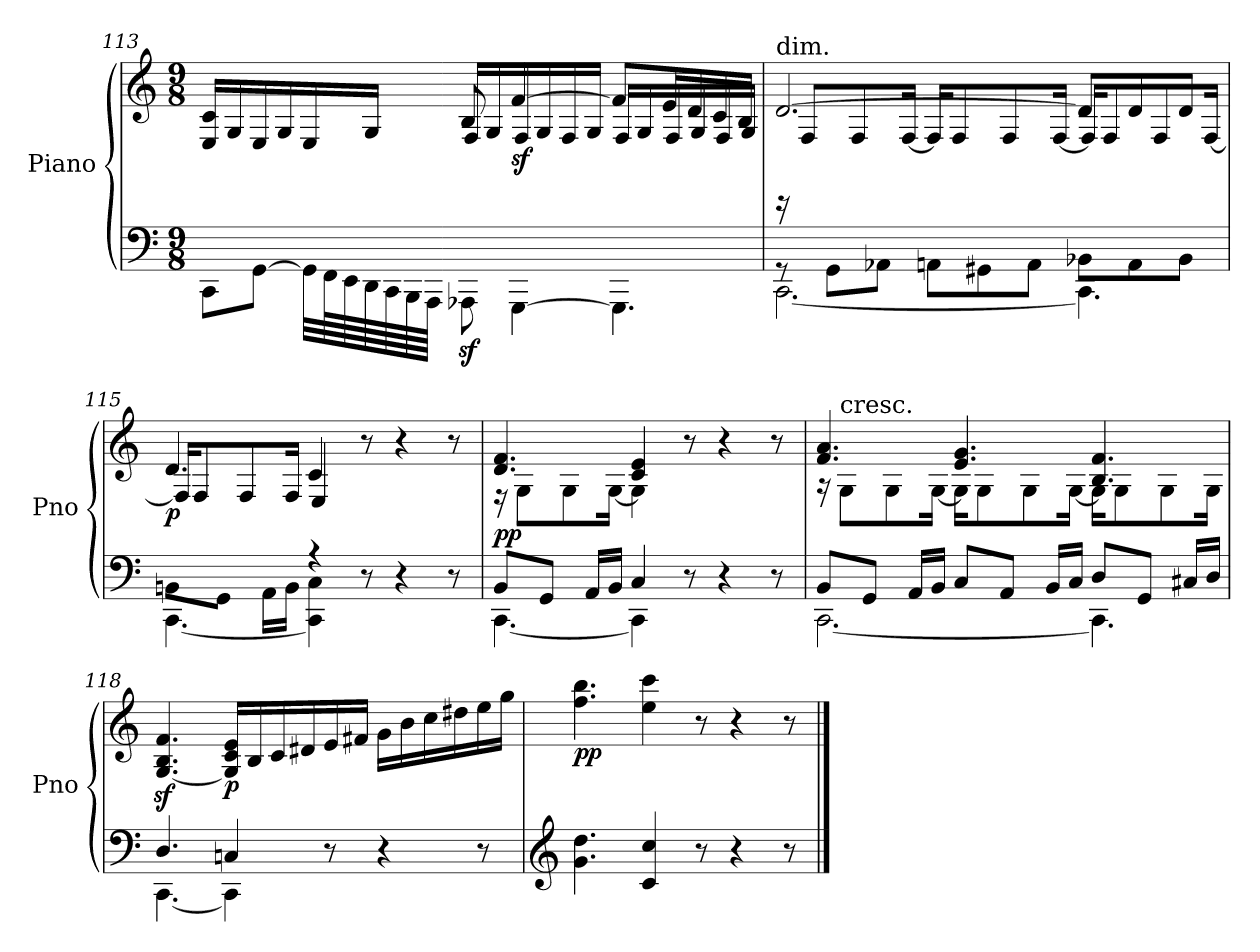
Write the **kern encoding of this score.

**kern	**kern	**dynam
*part1	*part1	*part1
*staff2	*staff1	*staff1/2
*I"Piano	*	*
*I'Pno	*	*
!!LO:LB:g=z
*clefF4	*clefG2	*
*k[]	*k[]	*
*M9/8	*M9/8	*
=113	=113	=113
*	*^	*
8CC\L	16E/ 16c/LL	4.ryy	.
.	16G/	.	.
[8GG\J	16E/	.	.
.	16G/	.	.
32GG\LLL]	16E/	.	.
64FF\L	.	.	.
64EE\	.	.	.
64DD\	16G/JJ	.	.
64CC\	.	.	.
64BBB\	.	.	.
64AAA\JJJJ	.	.	.
8AAA-Xz<\	8B/	16F/LL	.
.	.	16G/	.
!	!	!	!LO:DY:b
[4GGG\	[4f/	16F/	sf
.	.	16G/	.
.	.	16F/	.
.	.	16G/JJ	.
4.GGG\]	8f/L]	16F/LL	.
.	.	16G/	.
.	16e/L	16F/	.
.	16d/	16G/	.
.	16c/	16F/	.
.	16B/JJ	16G/JJ	.
!!LO:LB:g=z	!!
=114	=114	=114	=114
*^	*	*	*
!	!	!LO:TX:a:t=dim.	!	!
8rGG	[2.CC\	[2.d/	16rAAA	.
.	.	.	8F/L	.
8GG\L	.	.	.	.
.	.	.	8F/	.
8AA-X\J	.	.	.	.
.	.	.	[16F/Jk	.
8AAn\L	.	.	16F/KL]	.
.	.	.	8F/	.
8GG#X\	.	.	.	.
.	.	.	8F/	.
8AA\J	.	.	.	.
.	.	.	[16F/Jk	.
8BB-X\L	4.CC\]	8d/L]	16F/KL]	.
.	.	.	8F/	.
8AA\	.	8d/	.	.
.	.	.	8F/	.
8BB-\J	.	8d/J	.	.
.	.	.	[16F/Jk	.
=115	=115	=115	=115	=115
!	!	!	!	!LO:DY:b
8BBn\L	[4.CC\	4.d/	16F/KL]	p
.	.	.	8F/	.
8GG\J	.	.	.	.
.	.	.	8F/	.
16AA\LL	.	.	.	.
16BB\JJ	.	.	16F/Jk	.
4r	4CC\] 4C\	4c/	4E/	.
8r	2ryy	8r	2ryy	.
4r	.	4r	.	.
8r	.	8r	.	.
=116	=116	=116	=116	=116
!	!	!	!	!LO:DY:b
8BB/L	[4.CC\	4.d/ 4.f/	16rF	pp
.	.	.	8G\L	.
8GG/J	.	.	.	.
.	.	.	8G\	.
16AA/LL	.	.	.	.
16BB/JJ	.	.	[16G\Jk	.
4C/	4CC\]	4c/ 4e/	4G\]	.
8r	2ryy	8r	2ryy	.
4r	.	4r	.	.
8r	.	8r	.	.
!!LO:LB:g=z	!!
=117	=117	=117	=117	=117
8BB/L	[2.CC\	4.f/ 4.a/	16rA	.
!	!	!	!LO:TX:a:t=cresc.	!
.	.	.	8G\L	.
8GG/J	.	.	.	.
.	.	.	8G\	.
16AA/LL	.	.	.	.
16BB/JJ	.	.	[16G\Jk	.
8C/L	.	4.e/ 4.g/	16G\KL]	.
.	.	.	8G\	.
8AA/J	.	.	.	.
.	.	.	8G\	.
16BB/LL	.	.	.	.
16C/JJ	.	.	[16G\Jk	.
8D/L	4.CC\]	4.B/ 4.f/	16G\KL]	.
.	.	.	8G\	.
8GG/J	.	.	.	.
.	.	.	8G\	.
16C#X/LL	.	.	.	.
16D/JJ	.	.	16G\Jk	.
*	*	*v	*v	*
=118	=118	=118	=118
4.D/	[4.CC\	[4.G/z< 4.B/z< 4.f/z<	.
!	!	!	!LO:DY:b
4Cn/	4CC\]	16G/] 16c/ 16e/LL	p
.	.	16B/	.
.	.	16c/	.
.	.	16d#X/	.
8r	2ryy	16e/	.
.	.	16f#X/JJ	.
4r	.	16g\LL	.
.	.	16b\	.
.	.	16cc\	.
.	.	16dd#X\	.
8r	.	16ee\	.
.	.	16gg\JJ	.
*v	*v	*	*
=119	=119	=119
*clefG2	*	*
!	!	!LO:DY:b
4.g\ 4.dd\	4.ff\ 4.bb\	pp
4c/ 4cc/	4ee\ 4ccc\	.
8r	8r	.
4r	4r	.
8r	8r	.
==	==	==
*-	*-	*-
